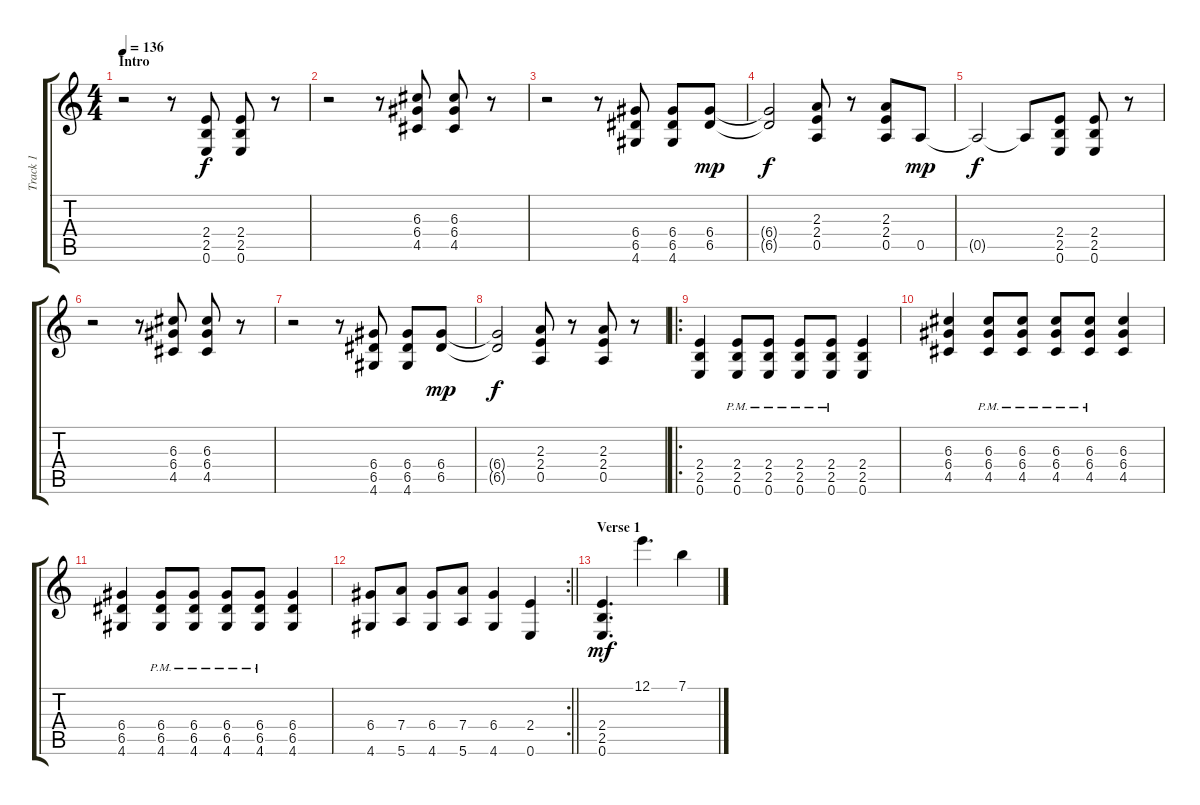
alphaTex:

\track ("Track 1" "Track 1") {instrument distortionguitar}
\staff {score tabs}
\tuning (E4 B3 G3 D3 A2 E2) {hide}
\ts (4 4)
\section ("" "Intro")
\tempo 136
\clef g2
\ks c
r.2{dy f instrument distortionguitar} r.8 (2.4 2.5 0.6).8 (2.4 2.5 0.6).8 r.8 |
r.2 r.8 (6.3 6.4 4.5).8 (6.3 6.4 4.5).8 r.8 |
r.2 r.8 (6.4 6.5 4.6).8 (6.4 6.5 4.6).8 (6.4 6.5).8{dy mp} |
(6.4{t} 6.5{t}).2{dy f} (2.3 2.4 0.5).8 r.8 (2.3 2.4 0.5).8 0.5.8{dy mp} |
0.5{t}.2{dy f} 0.5{t}.8 (2.4 2.5 0.6).8 (2.4 2.5 0.6).8 r.8 |
r.2 r.8 (6.3 6.4 4.5).8 (6.3 6.4 4.5).8 r.8 |
r.2 r.8 (6.4 6.5 4.6).8 (6.4 6.5 4.6).8 (6.4 6.5).8{dy mp} |
(6.4{t} 6.5{t}).2{dy f} (2.3 2.4 0.5).8 r.8 (2.3 2.4 0.5).8 r.8 |
\ro
(2.4 2.5 0.6).4 (2.4{pm} 2.5{pm} 0.6{pm}).8 (2.4{pm} 2.5{pm} 0.6{pm}).8 (2.4{pm} 2.5{pm} 0.6{pm}).8 (2.4{pm} 2.5{pm} 0.6{pm}).8 (2.4 2.5 0.6).4 |
(6.3 6.4 4.5).4 (6.3{pm} 6.4{pm} 4.5{pm}).8 (6.3{pm} 6.4{pm} 4.5{pm}).8 (6.3{pm} 6.4{pm} 4.5{pm}).8 (6.3{pm} 6.4{pm} 4.5{pm}).8 (6.3 6.4 4.5).4 |
(6.4 6.5 4.6).4 (6.4{pm} 6.5{pm} 4.6{pm}).8 (6.4{pm} 6.5{pm} 4.6{pm}).8 (6.4{pm} 6.5{pm} 4.6{pm}).8 (6.4{pm} 6.5{pm} 4.6{pm}).8 (6.4 6.5 4.6).4 |
\rc 2
\barLineRight lightlight
(6.4 4.6).8 (7.4 5.6).8 (6.4 4.6).8 (7.4 5.6).8 (6.4 4.6).4 (2.4 0.6).4 |
\section ("" "Verse 1")
(2.4 2.5 0.6).4{d dy mf} 12.1.4{d} 7.1.4
